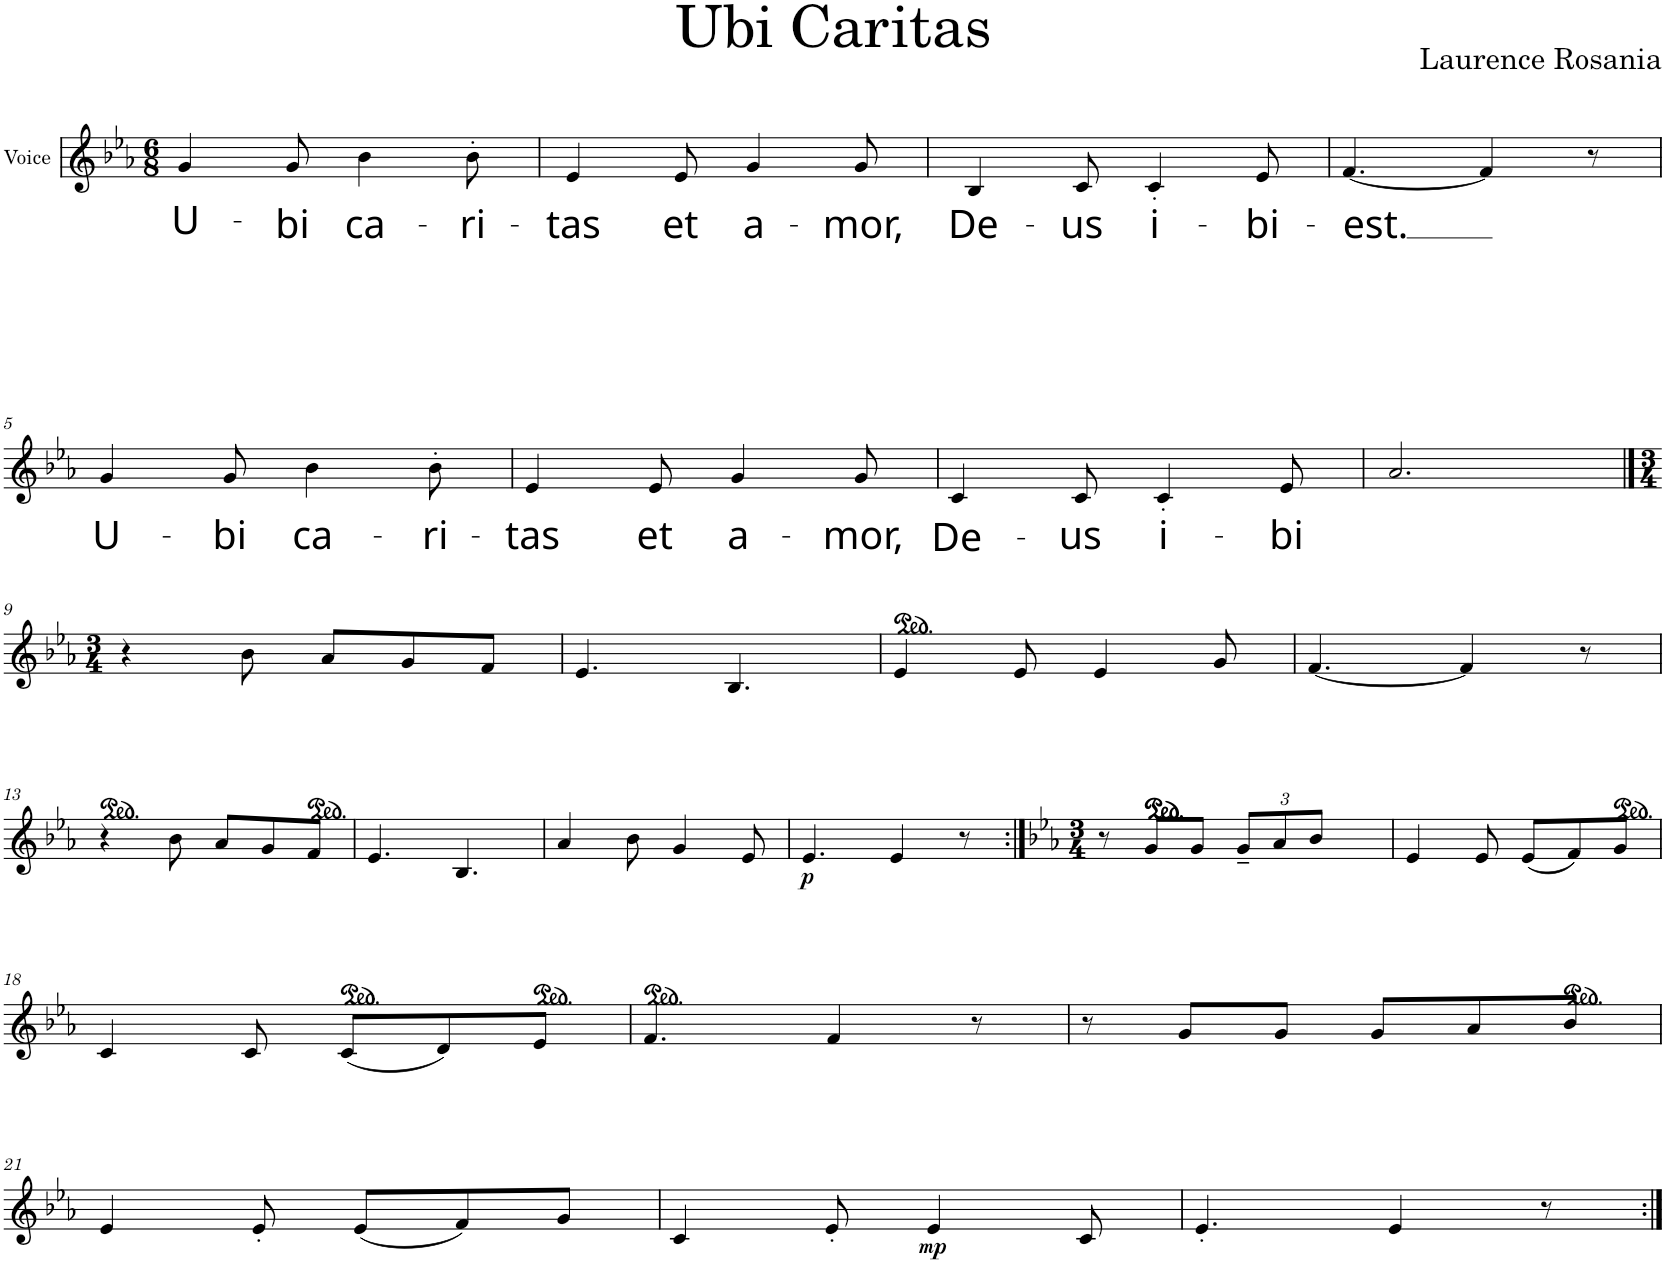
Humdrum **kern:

**kern	**dynam	**kern	**text
*part2	*part2	*part1	*part1
*staff2	*staff2	*staff1	*staff1
*I"Voice	*	*I"Voice	*
*I'V	*	*I'V	*
*clefG2	*	*clefG2	*
*k[b-e-a-]	*	*k[b-e-a-]	*
*M6/8	*	*M6/8	*
=1	=1	=1	=1
!	!	!	!LO:LY:b
2.r	.	4g/	U-
!	!	!	!LO:LY:b
.	.	8g/	-bi
!	!	!	!LO:LY:b
.	.	4b-\	ca-
!	!	!	!LO:LY:b
.	.	8b-'\	-ri-
=2	=2	=2	=2
!	!	!	!LO:LY:b
2.r	.	4e-/	-tas
!	!	!	!LO:LY:b
.	.	8e-/	et
!	!	!	!LO:LY:b
.	.	4g/	a-
!	!	!	!LO:LY:b
.	.	8g/	-mor,
=3	=3	=3	=3
!	!	!	!LO:LY:b
2.r	.	4B-/	De-
!	!	!	!LO:LY:b
.	.	8c/	-us
!	!	!	!LO:LY:b
.	.	4c'/	i-
!	!	!	!LO:LY:b
.	.	8e-/	-bi-
=4	=4	=4	=4
!	!	!	!LO:LY:b
2.r	.	[<4.f/	-est.
.	.	4f/]	.
.	.	8r	.
!!LO:LB:g=z
=5	=5	=5	=5
*k[b-e-a-]	*	*k[b-e-a-]	*
!	!	!	!LO:LY:b
2.r	.	4g/	U-
!	!	!	!LO:LY:b
.	.	8g/	-bi
!	!	!	!LO:LY:b
.	.	4b-\	ca-
!	!	!	!LO:LY:b
.	.	8b-'\	-ri-
=6	=6	=6	=6
!	!	!	!LO:LY:b
2.r	.	4e-/	-tas
!	!	!	!LO:LY:b
.	.	8e-/	et
!	!	!	!LO:LY:b
.	.	4g/	a-
!	!	!	!LO:LY:b
.	.	8g/	-mor,
=7	=7	=7	=7
!	!	!	!LO:LY:b
2.r	.	4c/	De-
!	!	!	!LO:LY:b
.	.	8c/	-us
!	!	!	!LO:LY:b
.	.	4c'/	i-
!	!	!	!LO:LY:b
.	.	8e-/	-bi
=8	=8	=8	=8
2.r	.	2.a-/	.
!!LO:LB:g=z
==9	==9	==9	==9
*k[b-e-a-]	*	*k[b-e-a-]	*
*M3/4	*	*M3/4	*
4r	.	2.ryy	.
8b-\	.	.	.
8a-/L	.	.	.
8g/	.	.	.
8f/J	.	.	.
=10	=10	=10	=10
4.e-/	.	2.ryy	.
4.B-/	.	.	.
=11	=11	=11	=11
4e-/	.	2.ryy	.
8e-/	.	.	.
4e-/	.	.	.
8g/	.	.	.
=12	=12	=12	=12
[<4.f/	.	2.ryy	.
4f/]	.	.	.
8r	.	.	.
!!LO:LB:g=z
=13	=13	=13	=13
*k[b-e-a-]	*	*k[b-e-a-]	*
4r	.	2.ryy	.
8b-\	.	.	.
8a-/L	.	.	.
8g/	.	.	.
8f/J	.	.	.
=14	=14	=14	=14
4.e-/	.	2.ryy	.
4.B-/	.	.	.
=15	=15	=15	=15
4a-/	.	2.ryy	.
8b-\	.	.	.
4g/	.	.	.
8e-/	.	.	.
=16	=16	=16	=16
!	!LO:DY:b	!	!
4.e-/	p	2.ryy	.
4e-/	.	.	.
8r	.	.	.
=16X1:|!	=16X1:|!	=16X1:|!	=16X1:|!
*k[b-e-a-]	*	*k[b-e-a-]	*
*M3/4	*	*M3/4	*
8r	.	2.ryy	.
8g/L	.	.	.
8g/J	.	.	.
*Xbrackettup	*	*	*
12g~/L	.	.	.
12a-/	.	.	.
12b-/J	.	.	.
8ryy	.	.	.
=17	=17	=17	=17
4e-/	.	2.ryy	.
8e-/	.	.	.
(<8e-/L	.	.	.
8f/)	.	.	.
8g/J	.	.	.
!!LO:LB:g=z
=18	=18	=18	=18
*k[b-e-a-]	*	*k[b-e-a-]	*
4c/	.	2.ryy	.
8c/	.	.	.
(<8c/L	.	.	.
8d/)	.	.	.
8e-/J	.	.	.
=19	=19	=19	=19
4.f/	.	2.ryy	.
4f/	.	.	.
8r	.	.	.
=20	=20	=20	=20
8r	.	2.ryy	.
8g/L	.	.	.
8g/J	.	.	.
8g/L	.	.	.
8a-/	.	.	.
8b-/J	.	.	.
!!LO:LB:g=z
=21	=21	=21	=21
*k[b-e-a-]	*	*k[b-e-a-]	*
4e-/	.	2.ryy	.
8e-'/	.	.	.
(<8e-/L	.	.	.
8f/)	.	.	.
8g/J	.	.	.
=22	=22	=22	=22
4c/	.	2.ryy	.
8e-'/	.	.	.
!	!LO:DY:b	!	!
4e-/	mp	.	.
8c/	.	.	.
=23	=23	=23	=23
4.e-'/	.	2.ryy	.
4e-/	.	.	.
8r	.	.	.
=:|!	=:|!	=:|!	=:|!
*-	*-	*-	*-
